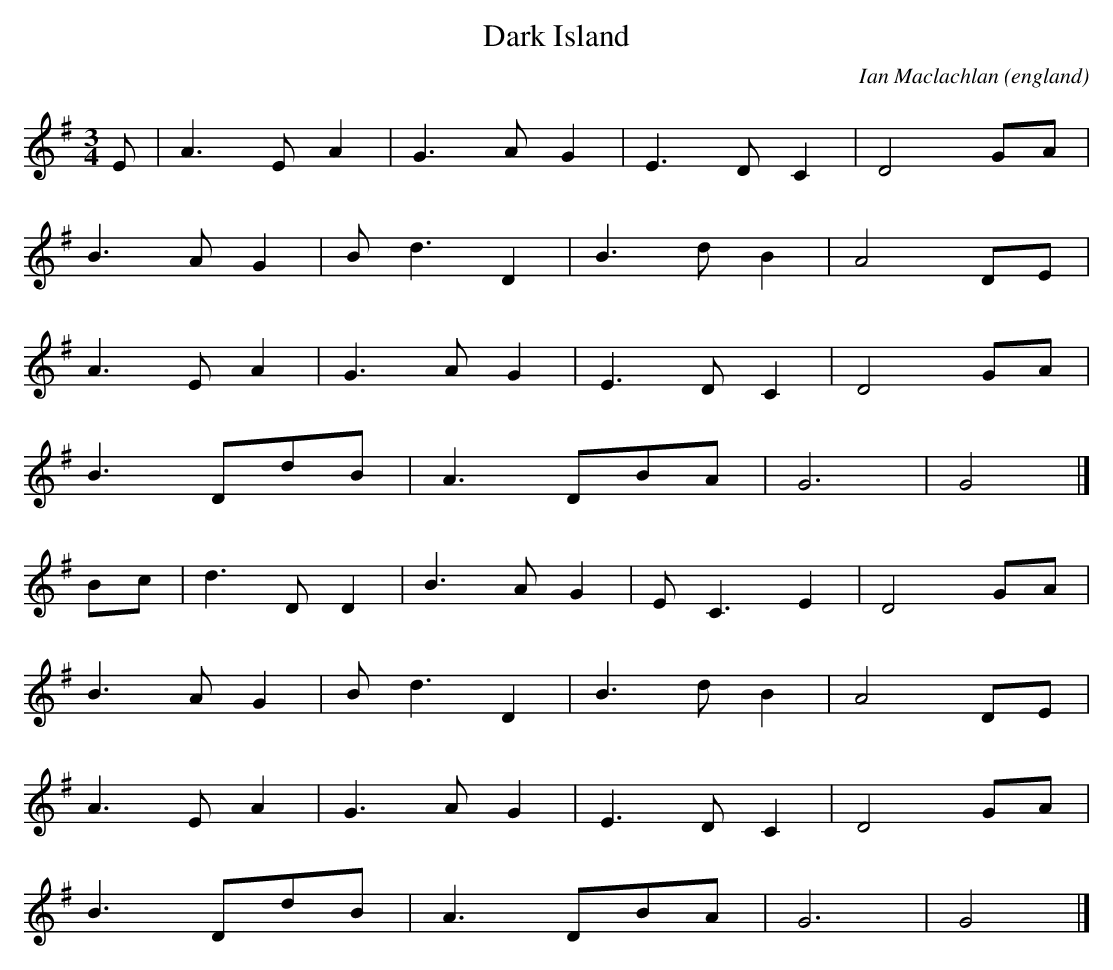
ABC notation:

X:1
T:Dark Island
O:england
C:Ian Maclachlan
M:3/4
L:1/8
K:Dmix
E|A3 E A2|G3 A G2|E3 D C2|D4 GA|
B3 A G2|B d3 D2|B3 d B2|A4 DE|
A3 E A2|G3 A G2|E3 D C2|D4 GA|
B3 DdB|A3 DBA|G6|G4|]
Bc|d3 D D2|B3 A G2|E C3 E2|D4 GA|
B3 A G2|B d3 D2|B3 d B2|A4 DE|
A3 E A2|G3 A G2|E3 D C2|D4 GA|
B3 DdB|A3 DBA|G6|G4|]
